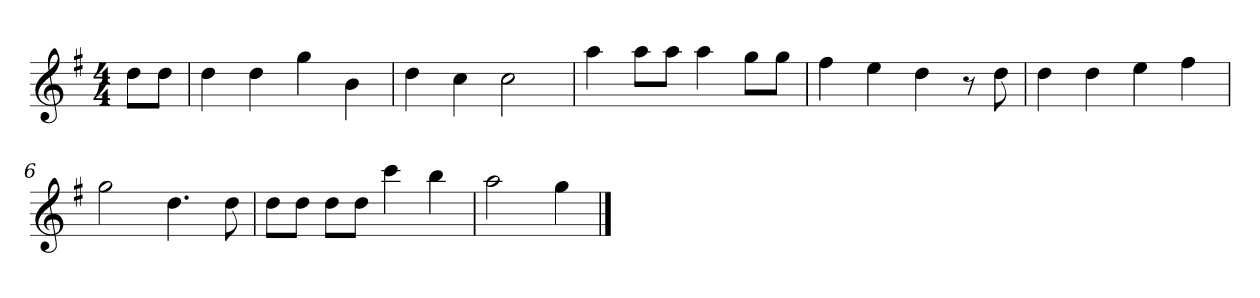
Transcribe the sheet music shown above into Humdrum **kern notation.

**kern
*part1
*staff1
*k[f#]
*M4/4
*MM120
=
8ddL
8ddJ
=1
4dd
4dd
4gg
4b
=2
4dd
4cc
2cc
=3
4aa
8aaL
8aaJ
4aa
8ggL
8ggJ
=4
4ff#
4ee
4dd
8r
8dd
=5
4dd
4dd
4ee
4ff#
=6
2gg
4.dd
8dd
=7
8ddL
8ddJ
8ddL
8ddJ
4ccc
4bb
=8
2aa
4gg
==
*-
